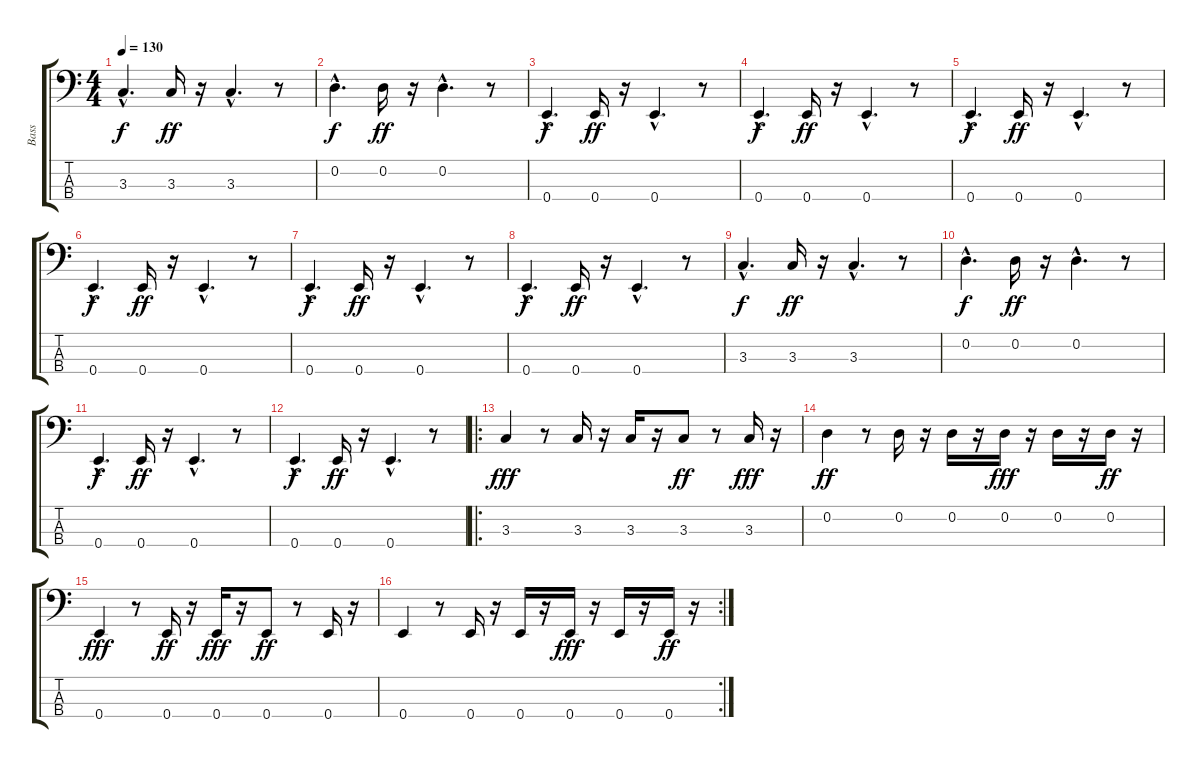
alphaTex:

\track ("Bass" "Bass") {instrument electricbassfinger}
\staff {score tabs}
\tuning (G2 D2 A1 E1) {hide}
\ts (4 4)
\tempo 130
\clef f4
\ks c
3.3{hac}.4{d dy f} 3.3.16{dy ff} r.16 3.3{hac}.4{d} r.8 |
0.2{hac}.4{d dy f} 0.2.16{dy ff} r.16 0.2{hac}.4{d} r.8 |
0.4{hac}.4{d dy f} 0.4.16{dy ff} r.16 0.4{hac}.4{d} r.8 |
0.4{hac}.4{d dy f} 0.4.16{dy ff} r.16 0.4{hac}.4{d} r.8 |
0.4{hac}.4{d dy f} 0.4.16{dy ff} r.16 0.4{hac}.4{d} r.8 |
0.4{hac}.4{d dy f} 0.4.16{dy ff} r.16 0.4{hac}.4{d} r.8 |
0.4{hac}.4{d dy f} 0.4.16{dy ff} r.16 0.4{hac}.4{d} r.8 |
0.4{hac}.4{d dy f} 0.4.16{dy ff} r.16 0.4{hac}.4{d} r.8 |
3.3{hac}.4{d dy f} 3.3.16{dy ff} r.16 3.3{hac}.4{d} r.8 |
0.2{hac}.4{d dy f} 0.2.16{dy ff} r.16 0.2{hac}.4{d} r.8 |
0.4{hac}.4{d dy f} 0.4.16{dy ff} r.16 0.4{hac}.4{d} r.8 |
0.4{hac}.4{d dy f} 0.4.16{dy ff} r.16 0.4{hac}.4{d} r.8 |
\ro
3.3.4{dy fff} r.8 3.3.16 r.16 3.3.16 r.16 3.3.8{dy ff} r.8 3.3.16{dy fff} r.16 |
0.2.4{dy ff} r.8 0.2.16 r.16 0.2.16 r.16 0.2.16{dy fff} r.16 0.2.16 r.16 0.2.16{dy ff} r.16 |
0.4.4{dy fff} r.8 0.4.16{dy ff} r.16 0.4.16{dy fff} r.16 0.4.8{dy ff} r.8 0.4.16 r.16 |
\rc 2
0.4.4 r.8 0.4.16 r.16 0.4.16 r.16 0.4.16{dy fff} r.16 0.4.16 r.16 0.4.16{dy ff} r.16
